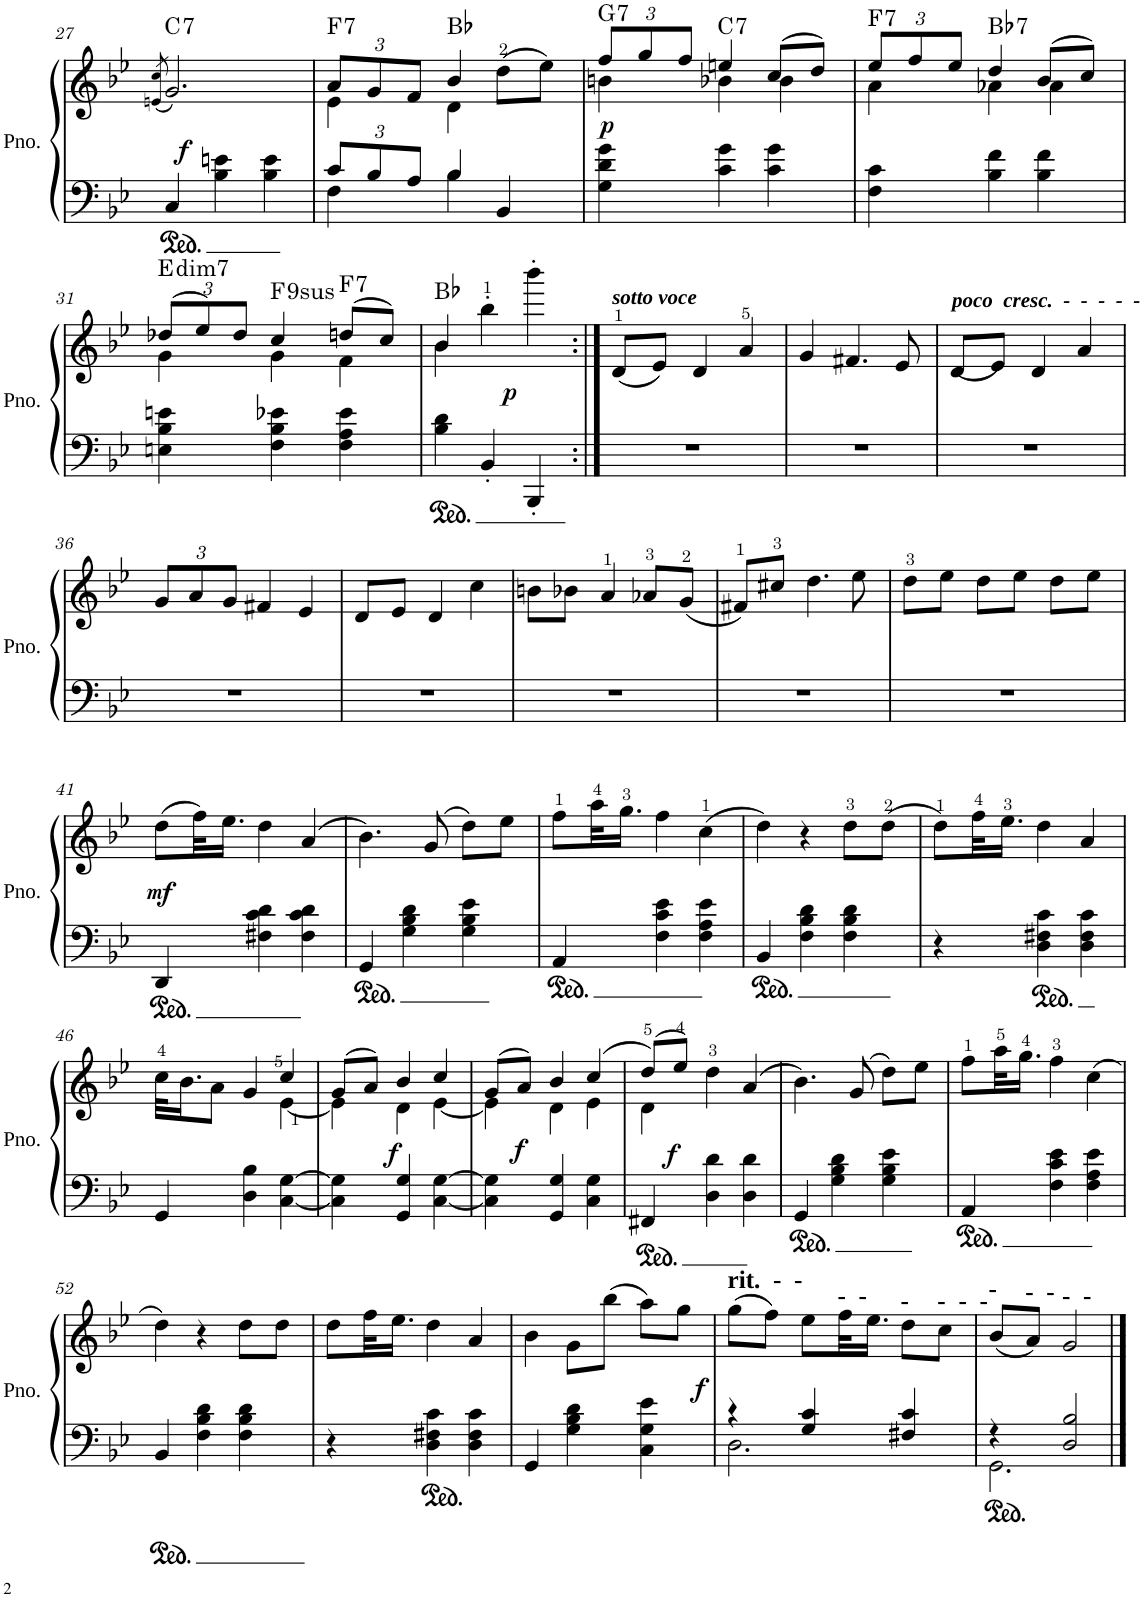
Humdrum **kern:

**kern	**kern	**dynam	**harte
*part1	*part1	*part1	*part1
*staff2	*staff1	*staff1/2	*
*I"Piano	*	*	*
*I'Pno.	*	*	*
!!LO:PB:g=z
*clefF4	*clefG2	*	*
*k[b-e-]	*k[b-e-]	*	*
*M3/4	*M3/4	*	*
=27	=27	=27	=27
.	(8qen/ 8qcc/	.	.
!	!	!LO:DY:b	!LO:H:kt=7
4C/	2.g/)	f	C:7
4B-\ 4en\	.	.	.
4B-\ 4e\	.	.	.
=28	=28	=28	=28
*Xbrackettup	*Xbrackettup	*	*
*^	*^	*	*
!	!	!	!	!	!LO:H:kt=7
12c/L	4F\	12a/L	4e-\	.	F:7
12B-/	.	12g/	.	.	.
12A/J	.	12f/J	.	.	.
4B-/	4B-\	4b-/	4d\	.	Bb:maj
4BB-/	4ryy	(8dd\L	4ryy	.	.
.	.	8ee-\J)	.	.	.
*v	*v	*	*	*	*
=29	=29	=29	=29	=29
!	!	!	!LO:DY:b	!LO:H:kt=7
4G\ 4d\ 4g\	12ff/L	4bn\	p	G:7
.	12gg/	.	.	.
.	12ff/J	.	.	.
!	!	!	!	!LO:H:kt=7
4c\ 4g\	4een/	4b-X\	.	C:7
4c\ 4g\	(8cc/L	4b-\	.	.
.	8dd/J)	.	.	.
=30	=30	=30	=30	=30
!	!	!	!	!LO:H:kt=7
4F\ 4c\	12ee-/L	4a\	.	F:7
.	12ff/	.	.	.
.	12ee-/J	.	.	.
!	!	!	!	!LO:H:kt=7
4B-\ 4f\	4dd/	4a-X\	.	Bb:7
4B-\ 4f\	(8b-/L	4a-\	.	.
.	8cc/J)	.	.	.
!!LO:LB:g=z	!!
=31	=31	=31	=31	=31
!	!	!	!	!LO:H:kt=dim7
4En\ 4B-\ 4en\	(12dd-X/L	4g\	.	E:dim7
.	12ee-/)	.	.	.
.	12dd-/J	.	.	.
!	!	!	!	!LO:H:kt=9sus
4F\ 4B-\ 4e-X\	4cc/	4g\	.	F:sus4(7,9)
!	!	!	!	!LO:H:kt=7
4F\ 4A\ 4e-\	(8ddn/L	4f\	.	F:7
.	8cc/J)	.	.	.
=32	=32	=32	=32	=32
!	!	!	!LO:DY:b	!
4B-\ 4d\	4b-/	4b-\	p	Bb:maj
4BB-'/	4bb-'\	2ryy	.	.
4BBB-'/	4bbb-'\	.	.	.
*	*v	*v	*	*
=33:|!	=33:|!	=33:|!	=33:|!
!	!LO:TX:a:Bi:t=sotto voce	!	!
2.r	(8d/L	.	.
.	8e-/J)	.	.
.	4d/	.	.
.	4a/	.	.
=34	=34	=34	=34
2.r	4g/	.	.
.	4.f#X/	.	.
.	8e-/	.	.
=35	=35	=35	=35
!	!LO:TX:a:Bi:t=poco  cresc.  -  -  -  -  -	!	!
2.r	(8d/L	.	.
.	8e-/J)	.	.
.	4d/	.	.
.	4a/	.	.
!!LO:LB:g=z
=36	=36	=36	=36
2.r	12g/L	.	.
.	12a/	.	.
.	12g/J	.	.
.	4f#X/	.	.
.	4e-/	.	.
=37	=37	=37	=37
2.r	8d/L	.	.
.	8e-/J	.	.
.	4d/	.	.
.	4cc\	.	.
=38	=38	=38	=38
2.r	8bn\L	.	.
.	8b-X\J	.	.
.	4a/	.	.
.	8a-X/L	.	.
.	(8g/J	.	.
=39	=39	=39	=39
2.r	8f#X/L)	.	.
.	8cc#X/J	.	.
.	4.dd\	.	.
.	8ee-\	.	.
=40	=40	=40	=40
2.r	8dd\L	.	.
.	8ee-\J	.	.
.	8dd\L	.	.
.	8ee-\J	.	.
.	8dd\L	.	.
.	8ee-\J	.	.
!!LO:LB:g=z
=41	=41	=41	=41
!	!	!LO:DY:b	!
4DD/	(8dd\L	mf	.
.	32ff\KL)	.	.
.	16.ee-\JJ	.	.
4F#X\ 4c\ 4d\	4dd\	.	.
4F#\ 4c\ 4d\	(4a/	.	.
=42	=42	=42	=42
4GG/	4.b-\)	.	.
4G\ 4B-\ 4d\	.	.	.
.	(8g/	.	.
4G\ 4B-\ 4e-\	8dd\L)	.	.
.	8ee-\J	.	.
=43	=43	=43	=43
4AA/	8ff\L	.	.
.	32aa\KL	.	.
.	16.gg\JJ	.	.
4F\ 4c\ 4e-\	4ff\	.	.
4F\ 4A\ 4e-\	(4cc\	.	.
=44	=44	=44	=44
4BB-/	4dd\)	.	.
4F\ 4B-\ 4d\	4r	.	.
4F\ 4B-\ 4d\	8dd\L	.	.
.	(8dd\J	.	.
=45	=45	=45	=45
4r	8dd\L)	.	.
.	32ff\KL	.	.
.	16.ee-\JJ	.	.
4D\ 4F#X\ 4c\	4dd\	.	.
4D\ 4F#\ 4c\	4a/	.	.
!!LO:LB:g=z
=46	=46	=46	=46
*	*^	*	*
4GG/	32cc\KLL	2ryy	.	.
.	16.b-\J	.	.	.
.	8a\J	.	.	.
4D\ 4B-\	4g/	.	.	.
!	!	!	!LO:DY:b	!
[4C\ [4G\	4cc/	[4e-\	f	.
=47	=47	=47	=47	=47
4C\] 4G\]	(8g/L	4e-\]	.	.
.	8a/J)	.	.	.
4GG/ 4G/	4b-/	4d\	.	.
!	!	!	!LO:DY:b	!
[4C\ [4G\	4cc/	[4e-\	f	.
=48	=48	=48	=48	=48
4C\] 4G\]	(8g/L	4e-\]	.	.
.	8a/J)	.	.	.
4GG/ 4G/	4b-/	4d\	.	.
!	!	!	!LO:DY:b	!
4C\ 4G\	(4cc/	4e-\	f	.
=49	=49	=49	=49	=49
4FF#X/	(8dd/L)	4d\	.	.
.	8ee-/J)	.	.	.
4D\ 4d\	4dd\	2ryy	.	.
4D\ 4d\	(4a/	.	.	.
*	*v	*v	*	*
=50	=50	=50	=50
4GG/	4.b-\)	.	.
4G\ 4B-\ 4d\	.	.	.
.	(8g/	.	.
4G\ 4B-\ 4e-\	8dd\L)	.	.
.	8ee-\J	.	.
=51	=51	=51	=51
4AA/	8ff\L	.	.
.	32aa\KL	.	.
.	16.gg\JJ	.	.
4F\ 4c\ 4e-\	4ff\	.	.
4F\ 4A\ 4e-\	(4cc\	.	.
!!LO:LB:g=z
=52	=52	=52	=52
4BB-/	4dd\)	.	.
4F\ 4B-\ 4d\	4r	.	.
4F\ 4B-\ 4d\	8dd\L	.	.
.	8dd\J	.	.
=53	=53	=53	=53
4r	8dd\L	.	.
.	32ff\KL	.	.
.	16.ee-\JJ	.	.
4D\ 4F#X\ 4c\	4dd\	.	.
4D\ 4F#\ 4c\	4a/	.	.
=54	=54	=54	=54
4GG/	4b-\	.	.
4G\ 4B-\ 4d\	8g\L	.	.
!	!	!LO:DY:b	!
.	(8bb-\J	f	.
4C\ 4G\ 4e-\	8aa\L)	.	.
.	8gg\J	.	.
=55	=55	=55	=55
*^	*	*	*
!	!	!LO:TX:a:B:t=rit.  -  -	!	!
4r	2.D\	(8gg\L	.	.
.	.	8ff\J)	.	.
4G/ 4c/	.	8ee-\L	.	.
!	!	!LO:TX:a:B:t=-  -	!	!
.	.	32ff\KL	.	.
.	.	16.ee-\JJ	.	.
!	!	!LO:TX:a:B:t=-	!	!
4F#X/ 4c/	.	8dd\L	.	.
!	!	!LO:TX:a:B:t=-  -  -	!	!
.	.	8cc\J	.	.
=56	=56	=56	=56	=56
!	!	!LO:TX:a:B:t=-	!	!
4r	2.GG\	(8b-/L	.	.
!	!	!LO:TX:a:B:t=-  -	!	!
.	.	8a/J)	.	.
!	!	!LO:TX:a:B:t=-  -	!	!
2D/ 2B-/	.	2g/	.	.
*v	*v	*	*	*
==	==	==	==
*-	*-	*-	*-
